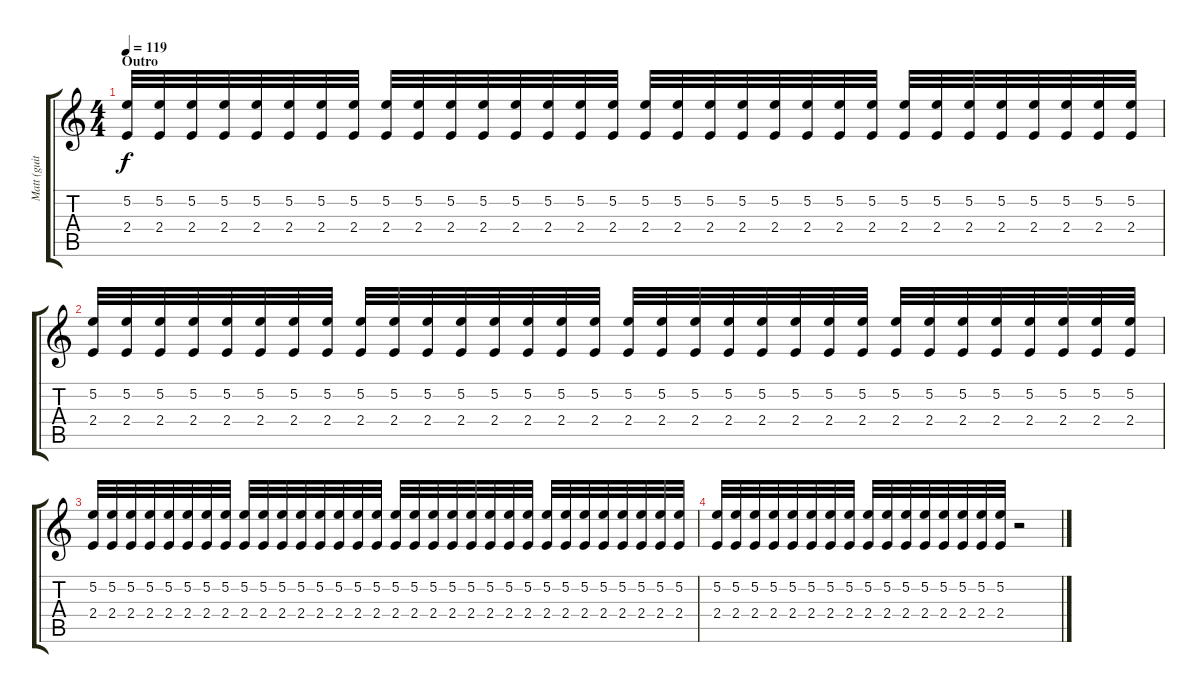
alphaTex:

\track ("Matt (guitar acoust.)" "Matt (guit") {instrument acousticguitarsteel}
\staff {score tabs}
\tuning (E4 B3 G3 D3 A2 E2) {hide}
\ts (4 4)
\section ("" "Outro")
\tempo 119
\clef g2
\ks c
(5.2 2.4).32{dy f} (5.2 2.4).32 (5.2 2.4).32 (5.2 2.4).32 (5.2 2.4).32 (5.2 2.4).32 (5.2 2.4).32 (5.2 2.4).32 (5.2 2.4).32 (5.2 2.4).32 (5.2 2.4).32 (5.2 2.4).32 (5.2 2.4).32 (5.2 2.4).32 (5.2 2.4).32 (5.2 2.4).32 (5.2 2.4).32 (5.2 2.4).32 (5.2 2.4).32 (5.2 2.4).32 (5.2 2.4).32 (5.2 2.4).32 (5.2 2.4).32 (5.2 2.4).32 (5.2 2.4).32 (5.2 2.4).32 (5.2 2.4).32 (5.2 2.4).32 (5.2 2.4).32 (5.2 2.4).32 (5.2 2.4).32 (5.2 2.4).32 |
(5.2 2.4).32 (5.2 2.4).32 (5.2 2.4).32 (5.2 2.4).32 (5.2 2.4).32 (5.2 2.4).32 (5.2 2.4).32 (5.2 2.4).32 (5.2 2.4).32 (5.2 2.4).32 (5.2 2.4).32 (5.2 2.4).32 (5.2 2.4).32 (5.2 2.4).32 (5.2 2.4).32 (5.2 2.4).32 (5.2 2.4).32 (5.2 2.4).32 (5.2 2.4).32 (5.2 2.4).32 (5.2 2.4).32 (5.2 2.4).32 (5.2 2.4).32 (5.2 2.4).32 (5.2 2.4).32 (5.2 2.4).32 (5.2 2.4).32 (5.2 2.4).32 (5.2 2.4).32 (5.2 2.4).32 (5.2 2.4).32 (5.2 2.4).32 |
(5.2 2.4).32 (5.2 2.4).32 (5.2 2.4).32 (5.2 2.4).32 (5.2 2.4).32 (5.2 2.4).32 (5.2 2.4).32 (5.2 2.4).32 (5.2 2.4).32 (5.2 2.4).32 (5.2 2.4).32 (5.2 2.4).32 (5.2 2.4).32 (5.2 2.4).32 (5.2 2.4).32 (5.2 2.4).32 (5.2 2.4).32 (5.2 2.4).32 (5.2 2.4).32 (5.2 2.4).32 (5.2 2.4).32 (5.2 2.4).32 (5.2 2.4).32 (5.2 2.4).32 (5.2 2.4).32 (5.2 2.4).32 (5.2 2.4).32 (5.2 2.4).32 (5.2 2.4).32 (5.2 2.4).32 (5.2 2.4).32 (5.2 2.4).32 |
(5.2 2.4).32 (5.2 2.4).32 (5.2 2.4).32 (5.2 2.4).32 (5.2 2.4).32 (5.2 2.4).32 (5.2 2.4).32 (5.2 2.4).32 (5.2 2.4).32 (5.2 2.4).32 (5.2 2.4).32 (5.2 2.4).32 (5.2 2.4).32 (5.2 2.4).32 (5.2 2.4).32 (5.2 2.4).32 r.2
